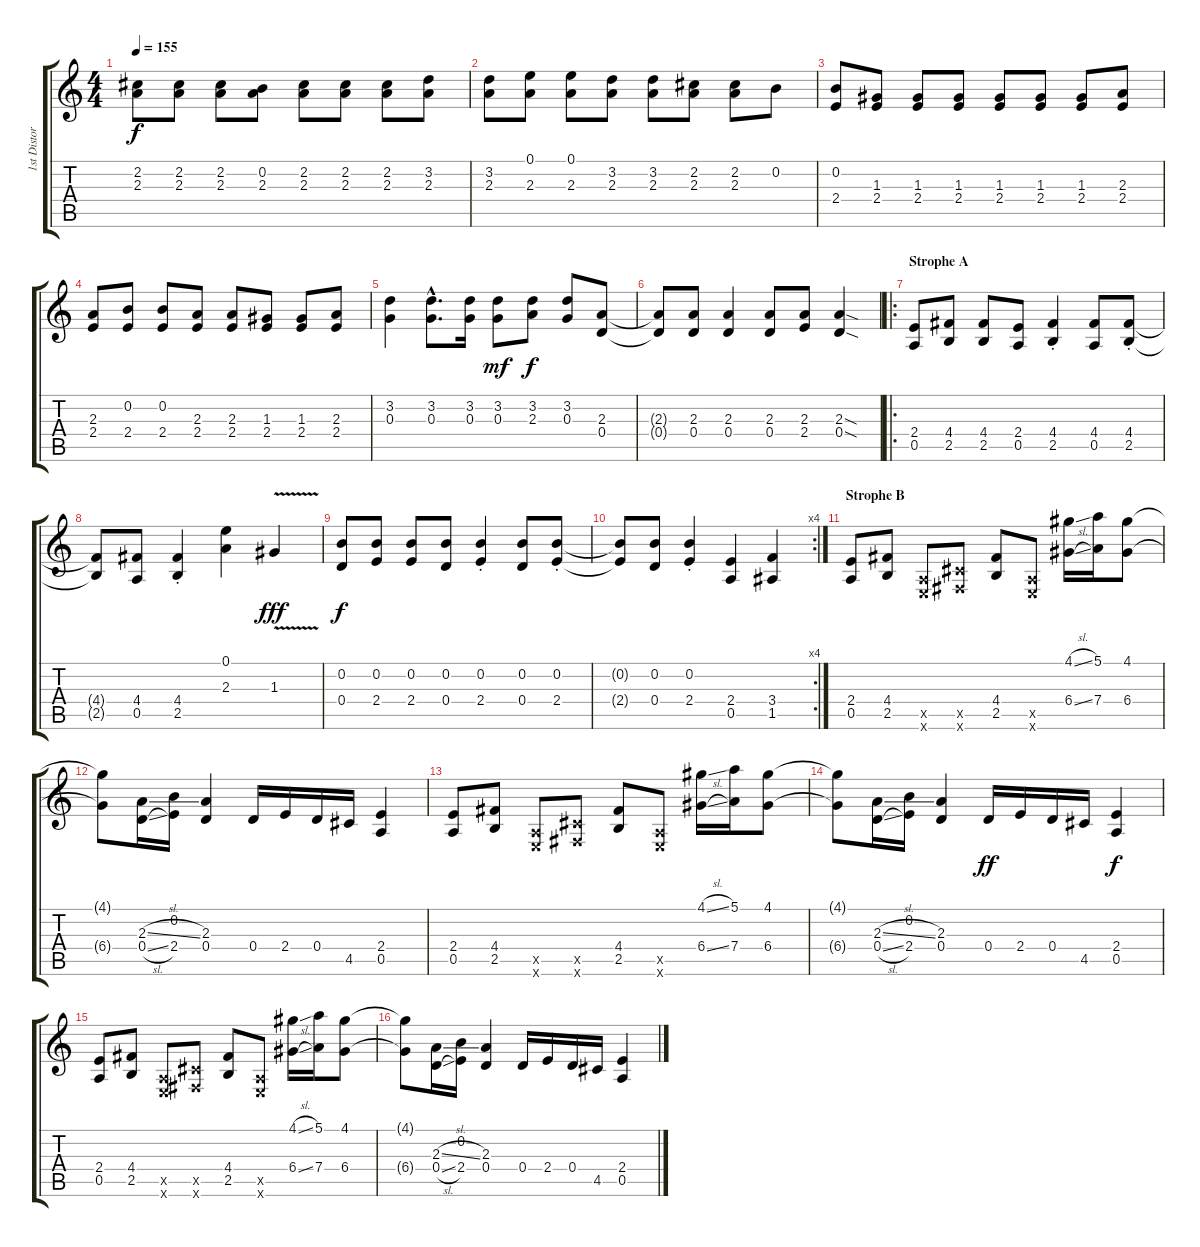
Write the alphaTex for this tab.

\track ("1st Distortion" "1st Distor") {instrument overdrivenguitar}
\staff {score tabs}
\tuning (E4 B3 G3 D3 A2 E2) {hide}
\ts (4 4)
\tempo 155
\clef g2
\ks c
(2.2 2.3).8{dy f} (2.2 2.3).8 (2.2 2.3).8 (0.2 2.3).8 (2.2 2.3).8 (2.2 2.3).8 (2.2 2.3).8 (3.2 2.3).8 |
(3.2 2.3).8 (0.1 2.3).8 (0.1 2.3).8 (3.2 2.3).8 (3.2 2.3).8 (2.2 2.3).8 (2.2 2.3).8 0.2.8 |
(0.2 2.4).8 (1.3 2.4).8 (1.3 2.4).8 (1.3 2.4).8 (1.3 2.4).8 (1.3 2.4).8 (1.3 2.4).8 (2.3 2.4).8 |
(2.3 2.4).8 (0.2 2.4).8 (0.2 2.4).8 (2.3 2.4).8 (2.3 2.4).8 (1.3 2.4).8 (1.3 2.4).8 (2.3 2.4).8 |
(3.2 0.3).4 (3.2{hac} 0.3{hac}).8{d} (3.2 0.3).16 (3.2 0.3).8{dy mf} (3.2 2.3).8{dy f} (3.2 0.3).8 (2.3 0.4).8 |
(2.3{t} 0.4{t}).8 (2.3 0.4).8 (2.3 0.4).4 (2.3 0.4).8 (2.3 2.4).8 (2.3{sod} 0.4{sod}).4 |
\ro
\section ("" "Strophe A")
(2.4 0.5).8 (4.4 2.5).8 (4.4 2.5).8 (2.4 0.5).8 (4.4{st} 2.5{st}).4 (4.4 0.5).8 (4.4{st} 2.5{st}).8 |
(4.4{t} 2.5{t}).8 (4.4 0.5).8 (4.4{st} 2.5{st}).4 (0.1 2.3).4 1.3{v}.4{dy fff} |
(0.2 0.4).8{dy f} (0.2 2.4).8 (0.2 2.4).8 (0.2 0.4).8 (0.2{st} 2.4{st}).4 (0.2 0.4).8 (0.2{st} 2.4{st}).8 |
\rc 4
(0.2{t} 2.4{t}).8 (0.2 0.4).8 (0.2{st} 2.4{st}).4 (2.4 0.5).4 (3.4 1.5).4 |
\section ("" "Strophe B")
(2.4 0.5).8 (4.4 2.5).8 (0.5{x} 0.6{x}).8 (4.5{x} 2.6{x}).8 (4.4 2.5).8 (0.5{x} 0.6{x}).8 (4.1{sl} 6.4{sl}).16 (5.1 7.4).16 (4.1 6.4).8 |
(4.1{t} 6.4{t}).8 (2.3{sl} 0.4{sl}).16 (0.2 2.4).16 (2.3 0.4).4 0.4.16 2.4.16 0.4.16 4.5.16 (2.4 0.5).4 |
(2.4 0.5).8 (4.4 2.5).8 (0.5{x} 0.6{x}).8 (4.5{x} 2.6{x}).8 (4.4 2.5).8 (0.5{x} 0.6{x}).8 (4.1{sl} 6.4{sl}).16 (5.1 7.4).16 (4.1 6.4).8 |
(4.1{t} 6.4{t}).8 (2.3{sl} 0.4{sl}).16 (0.2 2.4).16 (2.3 0.4).4 0.4.16{dy ff} 2.4.16 0.4.16 4.5.16 (2.4 0.5).4{dy f} |
(2.4 0.5).8 (4.4 2.5).8 (0.5{x} 0.6{x}).8 (4.5{x} 2.6{x}).8 (4.4 2.5).8 (0.5{x} 0.6{x}).8 (4.1{sl} 6.4{sl}).16 (5.1 7.4).16 (4.1 6.4).8 |
(4.1{t} 6.4{t}).8 (2.3{sl} 0.4{sl}).16 (0.2 2.4).16 (2.3 0.4).4 0.4.16 2.4.16 0.4.16 4.5.16 (2.4 0.5).4
